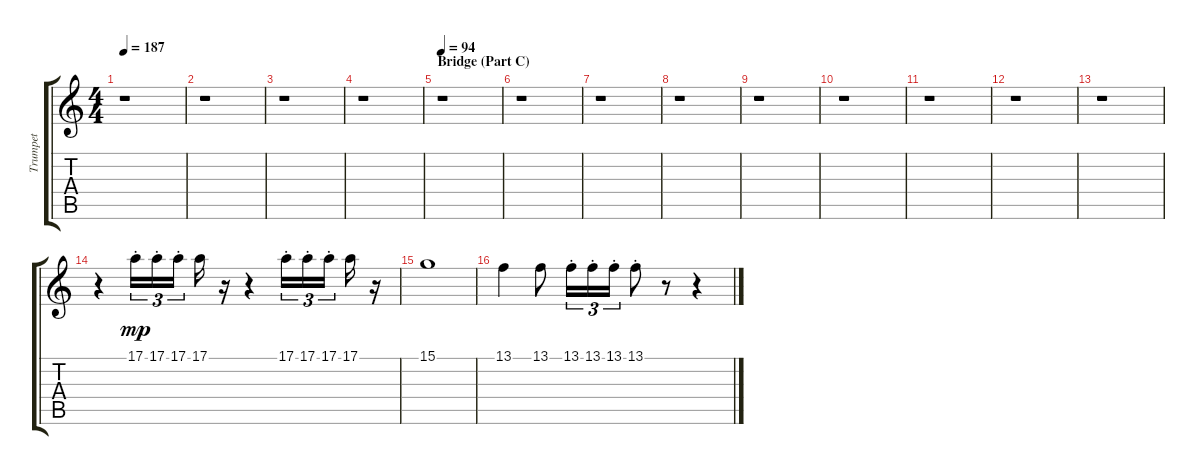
\track ("Trumpet" "Trumpet") {instrument trumpet}
\staff {score tabs}
\tuning (E4 B3 G3 D3 A2 D2) {hide}
\ts (4 4)
\tempo 187
\clef g2
\ks c
r.1{dy mp} |
r.1 |
r.1 |
r.1 |
\section ("" "Bridge (Part C)")
\tempo 94
r.1 |
r.1 |
r.1 |
r.1 |
r.1 |
r.1 |
r.1 |
r.1 |
r.1 |
r.4 17.1{st}.16{tu (3 2)} 17.1{st}.16{tu (3 2)} 17.1{st}.16{tu (3 2)} 17.1.16 r.16 r.4 17.1{st}.16{tu (3 2)} 17.1{st}.16{tu (3 2)} 17.1{st}.16{tu (3 2)} 17.1.16 r.16 |
15.1.1 |
13.1.4 13.1.8 13.1{st}.16{tu (3 2)} 13.1{st}.16{tu (3 2)} 13.1{st}.16{tu (3 2)} 13.1{st}.8 r.8 r.4
